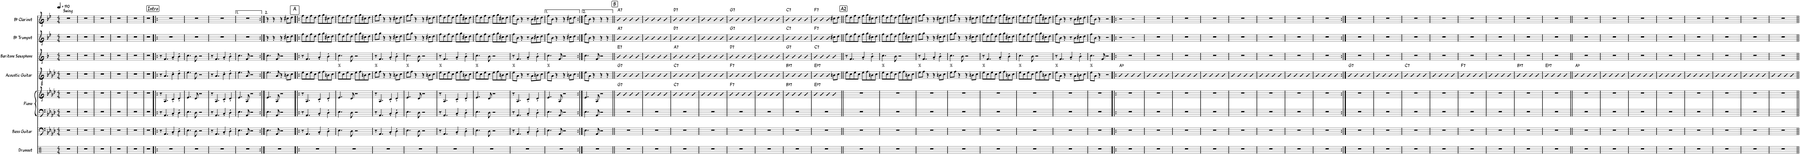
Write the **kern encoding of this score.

**kern	**kern	**kern	**kern	**harte	**kern	**harte	**kern	**harte	**kern	**harte	**kern	**harte
*part7	*part6	*part5	*part5	*part5	*part4	*part4	*part3	*part3	*part2	*part2	*part1	*part1
*staff8	*staff7	*staff6	*staff5	*	*staff4	*	*staff3	*	*staff2	*	*staff1	*
*I"Drumset	*I"Bass Guitar	*I"Piano	*	*	*I"Acoustic Guitar	*	*I"Baritone Saxophone	*	*I"Bb Trumpet	*	*I"Bb Clarinet	*
*I'D. Set	*I'B. Guit.	*I'Pno.	*	*	*I'Guit.	*	*I'Bar. Sax.	*	*I'Bb Tpt.	*	*I'Bb Cl.	*
*clefX	*clefF4	*clefF4	*clefG2	*	*clefGv2	*	*clefG2	*	*clefG2	*	*clefG2	*
*	*Trd7c12	*	*	*	*	*	*Trd12c21	*	*Trd1c2	*	*Trd1c2	*
*k[]	*k[b-e-a-d-]	*k[b-e-a-d-]	*k[b-e-a-d-]	*	*k[b-e-a-d-]	*	*k[b-]	*	*k[b-e-]	*	*k[b-e-]	*
*M4/4	*M4/4	*M4/4	*M4/4	*	*M4/4	*	*M4/4	*	*M4/4	*	*M4/4	*
*MM190	*MM190	*MM190	*MM190	*	*MM190	*	*MM190	*	*MM190	*	*MM190	*
=1	=1	=1	=1	=1	=1	=1	=1	=1	=1	=1	=1	=1
!	!	!	!	!	!	!	!	!	!	!	!LO:TX:a:t=Swing	!
1r	1r	1r	1r	.	1r	.	1r	.	1r	.	1r	.
=2	=2	=2	=2	=2	=2	=2	=2	=2	=2	=2	=2	=2
1r	1r	1r	1r	.	1r	.	1r	.	1r	.	1r	.
=3	=3	=3	=3	=3	=3	=3	=3	=3	=3	=3	=3	=3
1r	1r	1r	1r	.	1r	.	1r	.	1r	.	1r	.
=4	=4	=4	=4	=4	=4	=4	=4	=4	=4	=4	=4	=4
1r	1r	1r	1r	.	1r	.	1r	.	1r	.	1r	.
=5	=5	=5	=5	=5	=5	=5	=5	=5	=5	=5	=5	=5
1r	1r	1r	1r	.	1r	.	1r	.	1r	.	1r	.
=6	=6	=6	=6	=6	=6	=6	=6	=6	=6	=6	=6	=6
1r	1r	1r	1r	.	1r	.	1r	.	1r	.	1r	.
!!LO:REH:place=s1:a:fs=14:t=Intro
=7!|:	=7!|:	=7!|:	=7!|:	=7!|:	=7!|:	=7!|:	=7!|:	=7!|:	=7!|:	=7!|:	=7!|:	=7!|:
1r	8r	8r	8r	.	8r	.	8r	.	1r	.	1r	.
.	4.AA-/	4.AA-/	4.A-/	.	4.A-/	.	4.f/	.	.	.	.	.
.	4C'/	4C'/	4c'/	.	4c'\	.	4a'/	.	.	.	.	.
.	4D-'\	4D-'\	4d-'/	.	4d-'\	.	4b-'\	.	.	.	.	.
=8	=8	=8	=8	=8	=8	=8	=8	=8	=8	=8	=8	=8
1r	4.E-\	4.E-\	4.e-/	.	4.e-\	.	4.cc\	.	1r	.	1r	.
.	8D-\	8D-\	8d-/	.	8d-\	.	8b-\	.	.	.	.	.
.	2r	2r	2r	.	2r	.	2r	.	.	.	.	.
=9	=9	=9	=9	=9	=9	=9	=9	=9	=9	=9	=9	=9
1r	8r	8r	8r	.	8r	.	8r	.	1r	.	1r	.
.	4.AA-/	4.AA-/	4.A-/	.	4.A-/	.	4.f/	.	.	.	.	.
.	4C'/	4C'/	4c'/	.	4c'\	.	4a'/	.	.	.	.	.
.	4D-'\	4D-'\	4d-'/	.	4d-'\	.	4b-'\	.	.	.	.	.
=10	=10	=10	=10	=10	=10	=10	=10	=10	=10	=10	=10	=10
1r	4.E-\	4.E-\	4.e-/	.	4.e-\	.	4.cc\	.	1r	.	1r	.
.	8AA-/	8AA-/	8A-/	.	8A-/	.	8f/	.	.	.	.	.
.	2r	2r	2r	.	2r	.	2r	.	.	.	.	.
=11:|!	=11:|!	=11:|!	=11:|!	=11:|!	=11:|!	=11:|!	=11:|!	=11:|!	=11:|!	=11:|!	=11:|!	=11:|!
1r	4.E-\	4.E-\	4.e-/	.	4.e-\	.	4.cc\	.	4r	.	4r	.
.	.	.	.	.	.	.	.	.	4r	.	4r	.
.	8AA-/	8AA-/	8A-/	.	8A-/	.	8f/	.	.	.	.	.
.	2r	2r	2r	.	4r	.	2r	.	4r	.	4r	.
.	.	.	.	.	8Bn\L	.	.	.	8cc#X\L	.	8cc#X\L	.
.	.	.	.	.	8c\J	.	.	.	8dd\J	.	8dd\J	.
!!LO:REH:place=s1:a:t=
!!LO:REH:place=s1:a:fs=14:t=A
=12!|:	=12!|:	=12!|:	=12!|:	=12!|:	=12!|:	=12!|:	=12!|:	=12!|:	=12!|:	=12!|:	=12!|:	=12!|:
1r	8r	8r	8r	.	8e-\L	.	8r	.	8ff\L	.	8ff\L	.
.	4.AA-/	4.AA-/	4.A-/	.	8c\	.	4.f/	.	8dd\	.	8dd\	.
.	.	.	.	.	8e-\	.	.	.	8ff\	.	8ff\	.
.	.	.	.	.	8c\J	.	.	.	8dd\J	.	8dd\J	.
.	4C'/	4C'/	4c'/	.	8e-\L	.	4a'/	.	8ff\L	.	8ff\L	.
.	.	.	.	.	8f\	.	.	.	8gg\	.	8gg\	.
.	4D-'\	4D-'\	4d-'/	.	8Bn\	.	4b-'\	.	8cc#X\	.	8cc#X\	.
.	.	.	.	.	8c\J	.	.	.	8dd\J	.	8dd\J	.
=13	=13	=13	=13	=13	=13	=13	=13	=13	=13	=13	=13	=13
!	!	!	!	!	!	!LO:H:kt=%	!	!	!	!	!	!
1r	4.E-\	4.E-\	4.e-/	.	8e-\L	N	4.cc\	.	8ff\L	.	8ff\L	.
.	.	.	.	.	8c\	.	.	.	8dd\	.	8dd\	.
.	.	.	.	.	8e-\	.	.	.	8ff\	.	8ff\	.
.	8D-\	8D-\	8d-/	.	8c\J	.	8b-\	.	8dd\J	.	8dd\J	.
.	2r	2r	2r	.	8e-\L	.	2r	.	8ff\L	.	8ff\L	.
.	.	.	.	.	8f\	.	.	.	8gg\	.	8gg\	.
.	.	.	.	.	8Bn\	.	.	.	8cc#X\	.	8cc#X\	.
.	.	.	.	.	8c\J	.	.	.	8dd\J	.	8dd\J	.
=14	=14	=14	=14	=14	=14	=14	=14	=14	=14	=14	=14	=14
!	!	!	!	!	!	!LO:H:kt=%	!	!	!	!	!	!
1r	8r	8r	8r	.	8e-\L	N	8r	.	8ff\L	.	8ff\L	.
.	4.AA-/	4.AA-/	4.A-/	.	8f\J	.	4.f/	.	8gg\J	.	8gg\J	.
.	.	.	.	.	4r	.	.	.	4r	.	4r	.
.	4C'/	4C'/	4c'/	.	4r	.	4a'/	.	4r	.	4r	.
.	4D-'\	4D-'\	4d-'/	.	8Bn\L	.	4b-'\	.	8cc#X\L	.	8cc#X\L	.
.	.	.	.	.	8c\J	.	.	.	8dd\J	.	8dd\J	.
=15	=15	=15	=15	=15	=15	=15	=15	=15	=15	=15	=15	=15
!	!	!	!	!	!	!LO:H:kt=%	!	!	!	!	!	!
1r	4.E-\	4.E-\	4.e-/	.	8e-\L	N	4.cc\	.	8ff\L	.	8ff\L	.
.	.	.	.	.	8f\J	.	.	.	8gg\J	.	8gg\J	.
.	.	.	.	.	4r	.	.	.	4r	.	4r	.
.	8D-\	8D-\	8d-/	.	.	.	8b-\	.	.	.	.	.
.	2r	2r	2r	.	4r	.	2r	.	4r	.	4r	.
.	.	.	.	.	8Bn\L	.	.	.	8cc#X\L	.	8cc#X\L	.
.	.	.	.	.	8c\J	.	.	.	8dd\J	.	8dd\J	.
=16	=16	=16	=16	=16	=16	=16	=16	=16	=16	=16	=16	=16
!	!	!	!	!	!	!LO:H:kt=%	!	!	!	!	!	!
1r	8r	8r	8r	.	8e-\L	N	8r	.	8ff\L	.	8ff\L	.
.	4.AA-/	4.AA-/	4.A-/	.	8c\	.	4.f/	.	8dd\	.	8dd\	.
.	.	.	.	.	8e-\	.	.	.	8ff\	.	8ff\	.
.	.	.	.	.	8c\J	.	.	.	8dd\J	.	8dd\J	.
.	4C'/	4C'/	4c'/	.	8e-\L	.	4a'/	.	8ff\L	.	8ff\L	.
.	.	.	.	.	8f\	.	.	.	8gg\	.	8gg\	.
.	4D-'\	4D-'\	4d-'/	.	8Bn\	.	4b-'\	.	8cc#X\	.	8cc#X\	.
.	.	.	.	.	8c\J	.	.	.	8dd\J	.	8dd\J	.
=17	=17	=17	=17	=17	=17	=17	=17	=17	=17	=17	=17	=17
!	!	!	!	!	!	!LO:H:kt=%	!	!	!	!	!	!
1r	4.E-\	4.E-\	4.e-/	.	8e-\L	N	4.cc\	.	8ff\L	.	8ff\L	.
.	.	.	.	.	8c\	.	.	.	8dd\	.	8dd\	.
.	.	.	.	.	8e-\	.	.	.	8ff\	.	8ff\	.
.	8D-\	8D-\	8d-/	.	8c\J	.	8b-\	.	8dd\J	.	8dd\J	.
.	2r	2r	2r	.	8e-\L	.	2r	.	8ff\L	.	8ff\L	.
.	.	.	.	.	8f\	.	.	.	8gg\	.	8gg\	.
.	.	.	.	.	8Bn\	.	.	.	8cc#X\	.	8cc#X\	.
.	.	.	.	.	8c\J	.	.	.	8dd\J	.	8dd\J	.
=18	=18	=18	=18	=18	=18	=18	=18	=18	=18	=18	=18	=18
!	!	!	!	!	!	!LO:H:kt=%	!	!	!	!	!	!
1r	8r	8r	8r	.	8e-\L	N	8r	.	8ff\L	.	8ff\L	.
.	4.AA-/	4.AA-/	4.A-/	.	8A-\J	.	4.f/	.	8b-\J	.	8b-\J	.
.	.	.	.	.	4r	.	.	.	4r	.	4r	.
.	4C'/	4C'/	4c'/	.	8r	.	4a'/	.	8r	.	8r	.
.	.	.	.	.	8A-\L	.	.	.	8b-\L	.	8b-\L	.
.	4D-'\	4D-'\	4d-'/	.	8Bn\	.	4b-'\	.	8cc#X\	.	8cc#X\	.
.	.	.	.	.	8c\J	.	.	.	8dd\J	.	8dd\J	.
=19	=19	=19	=19	=19	=19	=19	=19	=19	=19	=19	=19	=19
!	!	!	!	!	!	!LO:H:kt=%	!	!	!	!	!	!
1r	4.E-\	4.E-\	4.e-/	.	8e-\L	N	4.cc\	.	8ff\L	.	8ff\L	.
.	.	.	.	.	8A-\J	.	.	.	8b-\J	.	8b-\J	.
.	.	.	.	.	4r	.	.	.	4r	.	4r	.
.	8AA-/	8AA-/	8A-/	.	.	.	8f/	.	.	.	.	.
.	2r	2r	2r	.	4r	.	2r	.	4r	.	4r	.
.	.	.	.	.	8Bn\L	.	.	.	8cc#X\L	.	8cc#X\L	.
.	.	.	.	.	8c\J	.	.	.	8dd\J	.	8dd\J	.
=20:|!	=20:|!	=20:|!	=20:|!	=20:|!	=20:|!	=20:|!	=20:|!	=20:|!	=20:|!	=20:|!	=20:|!	=20:|!
1r	4.E-\	4.E-\	4.e-/	.	8e-\L	.	4.cc\	.	8ff\L	.	8ff\L	.
.	.	.	.	.	8A-\J	.	.	.	8b-\J	.	8b-\J	.
.	.	.	.	.	4r	.	.	.	4r	.	4r	.
.	8AA-/	8AA-/	8A-/	.	.	.	8f/	.	.	.	.	.
.	2r	2r	2r	.	4r	.	2r	.	4r	.	4r	.
.	.	.	.	.	4r	.	.	.	4r	.	4r	.
!!LO:REH:place=s1:a:fs=14:t=B
=21||	=21||	=21||	=21||	=21||	=21||	=21||	=21||	=21||	=21||	=21||	=21||	=21||
!	!	!	!	!LO:H:kt=7	!	!LO:H:kt=7	!	!LO:H:kt=7	!	!LO:H:kt=7	!	!LO:H:kt=7
1r	1r	1r	4b-	G:7	4b-	G:7	4ggg	E:7	4cc	A:7	4cc	A:7
.	.	.	4b-	.	4b-	.	4ggg	.	4cc	.	4cc	.
.	.	.	4b-	.	4b-	.	4ggg	.	4cc	.	4cc	.
.	.	.	4b-	.	4b-	.	4ggg	.	4cc	.	4cc	.
=22	=22	=22	=22	=22	=22	=22	=22	=22	=22	=22	=22	=22
1r	1r	1r	4b-	.	4b-	.	4ggg	.	4cc	.	4cc	.
.	.	.	4b-	.	4b-	.	4ggg	.	4cc	.	4cc	.
.	.	.	4b-	.	4b-	.	4ggg	.	4cc	.	4cc	.
.	.	.	4b-	.	4b-	.	4ggg	.	4cc	.	4cc	.
=23	=23	=23	=23	=23	=23	=23	=23	=23	=23	=23	=23	=23
!	!	!	!	!LO:H:kt=7	!	!LO:H:kt=7	!	!LO:H:kt=7	!	!LO:H:kt=7	!	!LO:H:kt=7
1r	1r	1r	4b-	C:7	4b-	C:7	4ggg	A:7	4cc	D:7	4cc	D:7
.	.	.	4b-	.	4b-	.	4ggg	.	4cc	.	4cc	.
.	.	.	4b-	.	4b-	.	4ggg	.	4cc	.	4cc	.
.	.	.	4b-	.	4b-	.	4ggg	.	4cc	.	4cc	.
=24	=24	=24	=24	=24	=24	=24	=24	=24	=24	=24	=24	=24
1r	1r	1r	4b-	.	4b-	.	4ggg	.	4cc	.	4cc	.
.	.	.	4b-	.	4b-	.	4ggg	.	4cc	.	4cc	.
.	.	.	4b-	.	4b-	.	4ggg	.	4cc	.	4cc	.
.	.	.	4b-	.	4b-	.	4ggg	.	4cc	.	4cc	.
=25	=25	=25	=25	=25	=25	=25	=25	=25	=25	=25	=25	=25
!	!	!	!	!LO:H:kt=7	!	!LO:H:kt=7	!	!LO:H:kt=7	!	!LO:H:kt=7	!	!LO:H:kt=7
1r	1r	1r	4b-	F:7	4b-	F:7	4ggg	D:7	4cc	G:7	4cc	G:7
.	.	.	4b-	.	4b-	.	4ggg	.	4cc	.	4cc	.
.	.	.	4b-	.	4b-	.	4ggg	.	4cc	.	4cc	.
.	.	.	4b-	.	4b-	.	4ggg	.	4cc	.	4cc	.
=26	=26	=26	=26	=26	=26	=26	=26	=26	=26	=26	=26	=26
1r	1r	1r	4b-	.	4b-	.	4ggg	.	4cc	.	4cc	.
.	.	.	4b-	.	4b-	.	4ggg	.	4cc	.	4cc	.
.	.	.	4b-	.	4b-	.	4ggg	.	4cc	.	4cc	.
.	.	.	4b-	.	4b-	.	4ggg	.	4cc	.	4cc	.
=27	=27	=27	=27	=27	=27	=27	=27	=27	=27	=27	=27	=27
!	!	!	!	!LO:H:kt=7	!	!LO:H:kt=7	!	!LO:H:kt=7	!	!LO:H:kt=7	!	!LO:H:kt=7
1r	1r	1r	4b-	Bb:7	4b-	Bb:7	4ggg	G:7	4cc	C:7	4cc	C:7
.	.	.	4b-	.	4b-	.	4ggg	.	4cc	.	4cc	.
.	.	.	4b-	.	4b-	.	4ggg	.	4cc	.	4cc	.
.	.	.	4b-	.	4b-	.	4ggg	.	4cc	.	4cc	.
=28	=28	=28	=28	=28	=28	=28	=28	=28	=28	=28	=28	=28
!	!	!	!	!LO:H:kt=7	!	!LO:H:kt=7	!	!LO:H:kt=7	!	!LO:H:kt=7	!	!LO:H:kt=7
1r	1r	1r	4b-	Eb:7	4b-	Eb:7	4ggg	C:7	4cc	F:7	4cc	F:7
.	.	.	4b-	.	4b-	.	4ggg	.	4cc	.	4cc	.
.	.	.	4b-	.	4b-	.	4ggg	.	4cc	.	4cc	.
.	.	.	4b-	.	8Bn\L	.	4ggg	.	8cc#X\L	.	8cc#X\L	.
.	.	.	.	.	8c\J	.	.	.	8dd\J	.	8dd\J	.
!!LO:REH:place=s1:a:fs=14:t=A2
=29||	=29||	=29||	=29||	=29||	=29||	=29||	=29||	=29||	=29||	=29||	=29||	=29||
1r	1r	1r	1r	.	8e-\L	.	8r	.	8ff\L	.	8ff\L	.
.	.	.	.	.	8c\	.	4.f/	.	8dd\	.	8dd\	.
.	.	.	.	.	8e-\	.	.	.	8ff\	.	8ff\	.
.	.	.	.	.	8c\J	.	.	.	8dd\J	.	8dd\J	.
.	.	.	.	.	8e-\L	.	4a'/	.	8ff\L	.	8ff\L	.
.	.	.	.	.	8f\	.	.	.	8gg\	.	8gg\	.
.	.	.	.	.	8Bn\	.	4b-'\	.	8cc#X\	.	8cc#X\	.
.	.	.	.	.	8c\J	.	.	.	8dd\J	.	8dd\J	.
=30	=30	=30	=30	=30	=30	=30	=30	=30	=30	=30	=30	=30
!	!	!	!	!	!	!LO:H:kt=%	!	!	!	!	!	!
1r	1r	1r	1r	.	8e-\L	N	4.cc\	.	8ff\L	.	8ff\L	.
.	.	.	.	.	8c\	.	.	.	8dd\	.	8dd\	.
.	.	.	.	.	8e-\	.	.	.	8ff\	.	8ff\	.
.	.	.	.	.	8c\J	.	8b-\	.	8dd\J	.	8dd\J	.
.	.	.	.	.	8e-\L	.	2r	.	8ff\L	.	8ff\L	.
.	.	.	.	.	8f\	.	.	.	8gg\	.	8gg\	.
.	.	.	.	.	8Bn\	.	.	.	8cc#X\	.	8cc#X\	.
.	.	.	.	.	8c\J	.	.	.	8dd\J	.	8dd\J	.
=31	=31	=31	=31	=31	=31	=31	=31	=31	=31	=31	=31	=31
!	!	!	!	!	!	!LO:H:kt=%	!	!	!	!	!	!
1r	1r	1r	1r	.	8e-\L	N	8r	.	8ff\L	.	8ff\L	.
.	.	.	.	.	8f\J	.	4.f/	.	8gg\J	.	8gg\J	.
.	.	.	.	.	4r	.	.	.	4r	.	4r	.
.	.	.	.	.	4r	.	4a'/	.	4r	.	4r	.
.	.	.	.	.	8Bn\L	.	4b-'\	.	8cc#X\L	.	8cc#X\L	.
.	.	.	.	.	8c\J	.	.	.	8dd\J	.	8dd\J	.
=32	=32	=32	=32	=32	=32	=32	=32	=32	=32	=32	=32	=32
!	!	!	!	!	!	!LO:H:kt=%	!	!	!	!	!	!
1r	1r	1r	1r	.	8e-\L	N	4.cc\	.	8ff\L	.	8ff\L	.
.	.	.	.	.	8f\J	.	.	.	8gg\J	.	8gg\J	.
.	.	.	.	.	4r	.	.	.	4r	.	4r	.
.	.	.	.	.	.	.	8b-\	.	.	.	.	.
.	.	.	.	.	4r	.	2r	.	4r	.	4r	.
.	.	.	.	.	8Bn\L	.	.	.	8cc#X\L	.	8cc#X\L	.
.	.	.	.	.	8c\J	.	.	.	8dd\J	.	8dd\J	.
=33	=33	=33	=33	=33	=33	=33	=33	=33	=33	=33	=33	=33
!	!	!	!	!	!	!LO:H:kt=%	!	!	!	!	!	!
1r	1r	1r	1r	.	8e-\L	N	8r	.	8ff\L	.	8ff\L	.
.	.	.	.	.	8c\	.	4.f/	.	8dd\	.	8dd\	.
.	.	.	.	.	8e-\	.	.	.	8ff\	.	8ff\	.
.	.	.	.	.	8c\J	.	.	.	8dd\J	.	8dd\J	.
.	.	.	.	.	8e-\L	.	4a'/	.	8ff\L	.	8ff\L	.
.	.	.	.	.	8f\	.	.	.	8gg\	.	8gg\	.
.	.	.	.	.	8Bn\	.	4b-'\	.	8cc#X\	.	8cc#X\	.
.	.	.	.	.	8c\J	.	.	.	8dd\J	.	8dd\J	.
=34	=34	=34	=34	=34	=34	=34	=34	=34	=34	=34	=34	=34
!	!	!	!	!	!	!LO:H:kt=%	!	!	!	!	!	!
1r	1r	1r	1r	.	8e-\L	N	4.cc\	.	8ff\L	.	8ff\L	.
.	.	.	.	.	8c\	.	.	.	8dd\	.	8dd\	.
.	.	.	.	.	8e-\	.	.	.	8ff\	.	8ff\	.
.	.	.	.	.	8c\J	.	8b-\	.	8dd\J	.	8dd\J	.
.	.	.	.	.	8e-\L	.	2r	.	8ff\L	.	8ff\L	.
.	.	.	.	.	8f\	.	.	.	8gg\	.	8gg\	.
.	.	.	.	.	8Bn\	.	.	.	8cc#X\	.	8cc#X\	.
.	.	.	.	.	8c\J	.	.	.	8dd\J	.	8dd\J	.
=35	=35	=35	=35	=35	=35	=35	=35	=35	=35	=35	=35	=35
!	!	!	!	!	!	!LO:H:kt=%	!	!	!	!	!	!
1r	1r	1r	1r	.	8e-\L	N	8r	.	8ff\L	.	8ff\L	.
.	.	.	.	.	8A-\J	.	4.f/	.	8b-\J	.	8b-\J	.
.	.	.	.	.	4r	.	.	.	4r	.	4r	.
.	.	.	.	.	8r	.	4a'/	.	8r	.	8r	.
.	.	.	.	.	8A-\L	.	.	.	8b-\L	.	8b-\L	.
.	.	.	.	.	8Bn\	.	4b-'\	.	8cc#X\	.	8cc#X\	.
.	.	.	.	.	8c\J	.	.	.	8dd\J	.	8dd\J	.
=36	=36	=36	=36	=36	=36	=36	=36	=36	=36	=36	=36	=36
!	!	!	!	!	!	!LO:H:kt=%	!	!	!	!	!	!
1r	1r	1r	1r	.	8e-\L	N	4.cc\	.	8ff\L	.	8ff\L	.
.	.	.	.	.	8A-\J	.	.	.	8b-\J	.	8b-\J	.
.	.	.	.	.	4r	.	.	.	4r	.	4r	.
.	.	.	.	.	.	.	8f/	.	.	.	.	.
.	.	.	.	.	2r	.	2r	.	2r	.	2r	.
=37!|:	=37!|:	=37!|:	=37!|:	=37!|:	=37!|:	=37!|:	=37!|:	=37!|:	=37!|:	=37!|:	=37!|:	=37!|:
1r	1r	1r	1r	.	4B-	Ab:maj	1r	.	2r	.	2r	.
.	.	.	.	.	4B-	.	.	.	.	.	.	.
.	.	.	.	.	4B-	.	.	.	2r	.	2r	.
.	.	.	.	.	4B-	.	.	.	.	.	.	.
=38	=38	=38	=38	=38	=38	=38	=38	=38	=38	=38	=38	=38
1r	1r	1r	1r	.	4B-	.	1r	.	1r	.	1r	.
.	.	.	.	.	4B-	.	.	.	.	.	.	.
.	.	.	.	.	4B-	.	.	.	.	.	.	.
.	.	.	.	.	4B-	.	.	.	.	.	.	.
=39	=39	=39	=39	=39	=39	=39	=39	=39	=39	=39	=39	=39
1r	1r	1r	1r	.	4B-	.	1r	.	1r	.	1r	.
.	.	.	.	.	4B-	.	.	.	.	.	.	.
.	.	.	.	.	4B-	.	.	.	.	.	.	.
.	.	.	.	.	4B-	.	.	.	.	.	.	.
=40	=40	=40	=40	=40	=40	=40	=40	=40	=40	=40	=40	=40
1r	1r	1r	1r	.	4B-	.	1r	.	1r	.	1r	.
.	.	.	.	.	4B-	.	.	.	.	.	.	.
.	.	.	.	.	4B-	.	.	.	.	.	.	.
.	.	.	.	.	4B-	.	.	.	.	.	.	.
=41	=41	=41	=41	=41	=41	=41	=41	=41	=41	=41	=41	=41
1r	1r	1r	1r	.	4B-	.	1r	.	1r	.	1r	.
.	.	.	.	.	4B-	.	.	.	.	.	.	.
.	.	.	.	.	4B-	.	.	.	.	.	.	.
.	.	.	.	.	4B-	.	.	.	.	.	.	.
=42	=42	=42	=42	=42	=42	=42	=42	=42	=42	=42	=42	=42
1r	1r	1r	1r	.	4B-	.	1r	.	1r	.	1r	.
.	.	.	.	.	4B-	.	.	.	.	.	.	.
.	.	.	.	.	4B-	.	.	.	.	.	.	.
.	.	.	.	.	4B-	.	.	.	.	.	.	.
=43	=43	=43	=43	=43	=43	=43	=43	=43	=43	=43	=43	=43
1r	1r	1r	1r	.	4B-	.	1r	.	1r	.	1r	.
.	.	.	.	.	4B-	.	.	.	.	.	.	.
.	.	.	.	.	4B-	.	.	.	.	.	.	.
.	.	.	.	.	4B-	.	.	.	.	.	.	.
=44	=44	=44	=44	=44	=44	=44	=44	=44	=44	=44	=44	=44
1r	1r	1r	1r	.	4B-	.	1r	.	1r	.	1r	.
.	.	.	.	.	4B-	.	.	.	.	.	.	.
.	.	.	.	.	4B-	.	.	.	.	.	.	.
.	.	.	.	.	4B-	.	.	.	.	.	.	.
=45:|!	=45:|!	=45:|!	=45:|!	=45:|!	=45:|!	=45:|!	=45:|!	=45:|!	=45:|!	=45:|!	=45:|!	=45:|!
!	!	!	!	!	!	!LO:H:kt=7	!	!	!	!	!	!
1r	1r	1r	1r	.	4b-	G:7	1r	.	1r	.	1r	.
.	.	.	.	.	4b-	.	.	.	.	.	.	.
.	.	.	.	.	4b-	.	.	.	.	.	.	.
.	.	.	.	.	4b-	.	.	.	.	.	.	.
=46	=46	=46	=46	=46	=46	=46	=46	=46	=46	=46	=46	=46
1r	1r	1r	1r	.	4b-	.	1r	.	1r	.	1r	.
.	.	.	.	.	4b-	.	.	.	.	.	.	.
.	.	.	.	.	4b-	.	.	.	.	.	.	.
.	.	.	.	.	4b-	.	.	.	.	.	.	.
=47	=47	=47	=47	=47	=47	=47	=47	=47	=47	=47	=47	=47
!	!	!	!	!	!	!LO:H:kt=7	!	!	!	!	!	!
1r	1r	1r	1r	.	4b-	C:7	1r	.	1r	.	1r	.
.	.	.	.	.	4b-	.	.	.	.	.	.	.
.	.	.	.	.	4b-	.	.	.	.	.	.	.
.	.	.	.	.	4b-	.	.	.	.	.	.	.
=48	=48	=48	=48	=48	=48	=48	=48	=48	=48	=48	=48	=48
1r	1r	1r	1r	.	4b-	.	1r	.	1r	.	1r	.
.	.	.	.	.	4b-	.	.	.	.	.	.	.
.	.	.	.	.	4b-	.	.	.	.	.	.	.
.	.	.	.	.	4b-	.	.	.	.	.	.	.
=49	=49	=49	=49	=49	=49	=49	=49	=49	=49	=49	=49	=49
!	!	!	!	!	!	!LO:H:kt=7	!	!	!	!	!	!
1r	1r	1r	1r	.	4b-	F:7	1r	.	1r	.	1r	.
.	.	.	.	.	4b-	.	.	.	.	.	.	.
.	.	.	.	.	4b-	.	.	.	.	.	.	.
.	.	.	.	.	4b-	.	.	.	.	.	.	.
=50	=50	=50	=50	=50	=50	=50	=50	=50	=50	=50	=50	=50
1r	1r	1r	1r	.	4b-	.	1r	.	1r	.	1r	.
.	.	.	.	.	4b-	.	.	.	.	.	.	.
.	.	.	.	.	4b-	.	.	.	.	.	.	.
.	.	.	.	.	4b-	.	.	.	.	.	.	.
=51	=51	=51	=51	=51	=51	=51	=51	=51	=51	=51	=51	=51
!	!	!	!	!	!	!LO:H:kt=7	!	!	!	!	!	!
1r	1r	1r	1r	.	4b-	Bb:7	1r	.	1r	.	1r	.
.	.	.	.	.	4b-	.	.	.	.	.	.	.
.	.	.	.	.	4b-	.	.	.	.	.	.	.
.	.	.	.	.	4b-	.	.	.	.	.	.	.
=52	=52	=52	=52	=52	=52	=52	=52	=52	=52	=52	=52	=52
!	!	!	!	!	!	!LO:H:kt=7	!	!	!	!	!	!
1r	1r	1r	1r	.	4b-	Eb:7	1r	.	1r	.	1r	.
.	.	.	.	.	4b-	.	.	.	.	.	.	.
.	.	.	.	.	4b-	.	.	.	.	.	.	.
.	.	.	.	.	4b-	.	.	.	.	.	.	.
=53||	=53||	=53||	=53||	=53||	=53||	=53||	=53||	=53||	=53||	=53||	=53||	=53||
1r	1r	1r	1r	.	4B-	Ab:maj	1r	.	1r	.	1r	.
.	.	.	.	.	4B-	.	.	.	.	.	.	.
.	.	.	.	.	4B-	.	.	.	.	.	.	.
.	.	.	.	.	4B-	.	.	.	.	.	.	.
=54	=54	=54	=54	=54	=54	=54	=54	=54	=54	=54	=54	=54
1r	1r	1r	1r	.	4B-	.	1r	.	1r	.	1r	.
.	.	.	.	.	4B-	.	.	.	.	.	.	.
.	.	.	.	.	4B-	.	.	.	.	.	.	.
.	.	.	.	.	4B-	.	.	.	.	.	.	.
=55	=55	=55	=55	=55	=55	=55	=55	=55	=55	=55	=55	=55
1r	1r	1r	1r	.	4B-	.	1r	.	1r	.	1r	.
.	.	.	.	.	4B-	.	.	.	.	.	.	.
.	.	.	.	.	4B-	.	.	.	.	.	.	.
.	.	.	.	.	4B-	.	.	.	.	.	.	.
=56	=56	=56	=56	=56	=56	=56	=56	=56	=56	=56	=56	=56
1r	1r	1r	1r	.	4B-	.	1r	.	1r	.	1r	.
.	.	.	.	.	4B-	.	.	.	.	.	.	.
.	.	.	.	.	4B-	.	.	.	.	.	.	.
.	.	.	.	.	4B-	.	.	.	.	.	.	.
=57	=57	=57	=57	=57	=57	=57	=57	=57	=57	=57	=57	=57
1r	1r	1r	1r	.	4B-	.	1r	.	1r	.	1r	.
.	.	.	.	.	4B-	.	.	.	.	.	.	.
.	.	.	.	.	4B-	.	.	.	.	.	.	.
.	.	.	.	.	4B-	.	.	.	.	.	.	.
=58	=58	=58	=58	=58	=58	=58	=58	=58	=58	=58	=58	=58
1r	1r	1r	1r	.	4B-	.	1r	.	1r	.	1r	.
.	.	.	.	.	4B-	.	.	.	.	.	.	.
.	.	.	.	.	4B-	.	.	.	.	.	.	.
.	.	.	.	.	4B-	.	.	.	.	.	.	.
=59	=59	=59	=59	=59	=59	=59	=59	=59	=59	=59	=59	=59
1r	1r	1r	1r	.	4B-	.	1r	.	1r	.	1r	.
.	.	.	.	.	4B-	.	.	.	.	.	.	.
.	.	.	.	.	4B-	.	.	.	.	.	.	.
.	.	.	.	.	4B-	.	.	.	.	.	.	.
=60	=60	=60	=60	=60	=60	=60	=60	=60	=60	=60	=60	=60
1r	1r	1r	1r	.	4B-	.	1r	.	1r	.	1r	.
.	.	.	.	.	4B-	.	.	.	.	.	.	.
.	.	.	.	.	4B-	.	.	.	.	.	.	.
.	.	.	.	.	4B-	.	.	.	.	.	.	.
=||	=||	=||	=||	=||	=||	=||	=||	=||	=||	=||	=||	=||
*-	*-	*-	*-	*-	*-	*-	*-	*-	*-	*-	*-	*-
